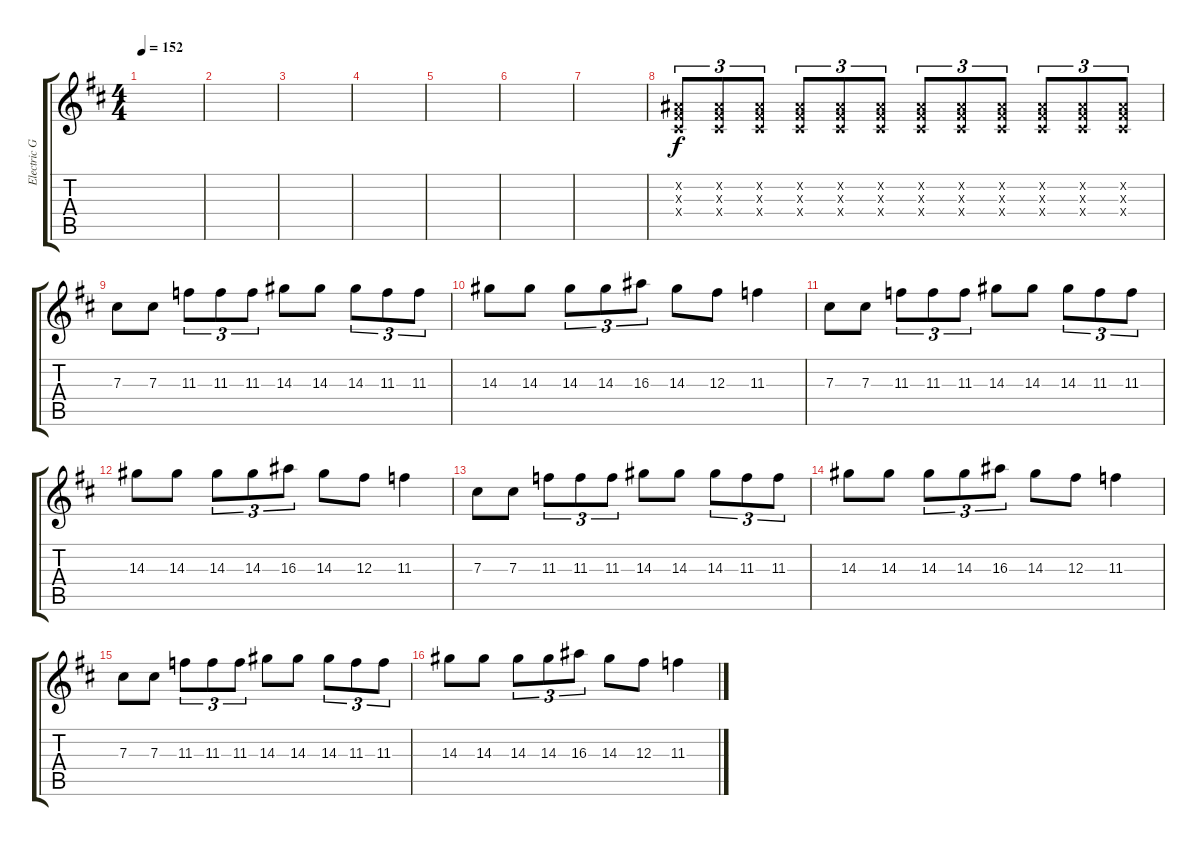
\track ("Electric Guitar 1" "Electric G") {instrument electricguitarclean}
\staff {score tabs}
\tuning (Eb4 Bb3 Gb3 Db3 Ab2 Eb2) {hide}
\ts (4 4)
\tempo 152
\clef g2
\ks d
|
|
|
|
|
|
|
(0.2{x} 0.3{x} 0.4{x}).8{tu (3 2)} (0.2{x} 0.3{x} 0.4{x}).8{tu (3 2)} (0.2{x} 0.3{x} 0.4{x}).8{tu (3 2)} (0.2{x} 0.3{x} 0.4{x}).8{tu (3 2)} (0.2{x} 0.3{x} 0.4{x}).8{tu (3 2)} (0.2{x} 0.3{x} 0.4{x}).8{tu (3 2)} (0.2{x} 0.3{x} 0.4{x}).8{tu (3 2)} (0.2{x} 0.3{x} 0.4{x}).8{tu (3 2)} (0.2{x} 0.3{x} 0.4{x}).8{tu (3 2)} (0.2{x} 0.3{x} 0.4{x}).8{tu (3 2)} (0.2{x} 0.3{x} 0.4{x}).8{tu (3 2)} (0.2{x} 0.3{x} 0.4{x}).8{tu (3 2)} |
7.3.8 7.3.8 11.3.8{tu (3 2)} 11.3.8{tu (3 2)} 11.3.8{tu (3 2)} 14.3.8 14.3.8 14.3.8{tu (3 2)} 11.3.8{tu (3 2)} 11.3.8{tu (3 2)} |
14.3.8 14.3.8 14.3.8{tu (3 2)} 14.3.8{tu (3 2)} 16.3.8{tu (3 2)} 14.3.8 12.3.8 11.3.4 |
7.3.8 7.3.8 11.3.8{tu (3 2)} 11.3.8{tu (3 2)} 11.3.8{tu (3 2)} 14.3.8 14.3.8 14.3.8{tu (3 2)} 11.3.8{tu (3 2)} 11.3.8{tu (3 2)} |
14.3.8 14.3.8 14.3.8{tu (3 2)} 14.3.8{tu (3 2)} 16.3.8{tu (3 2)} 14.3.8 12.3.8 11.3.4 |
7.3.8 7.3.8 11.3.8{tu (3 2)} 11.3.8{tu (3 2)} 11.3.8{tu (3 2)} 14.3.8 14.3.8 14.3.8{tu (3 2)} 11.3.8{tu (3 2)} 11.3.8{tu (3 2)} |
14.3.8 14.3.8 14.3.8{tu (3 2)} 14.3.8{tu (3 2)} 16.3.8{tu (3 2)} 14.3.8 12.3.8 11.3.4 |
7.3.8 7.3.8 11.3.8{tu (3 2)} 11.3.8{tu (3 2)} 11.3.8{tu (3 2)} 14.3.8 14.3.8 14.3.8{tu (3 2)} 11.3.8{tu (3 2)} 11.3.8{tu (3 2)} |
14.3.8 14.3.8 14.3.8{tu (3 2)} 14.3.8{tu (3 2)} 16.3.8{tu (3 2)} 14.3.8 12.3.8 11.3.4
